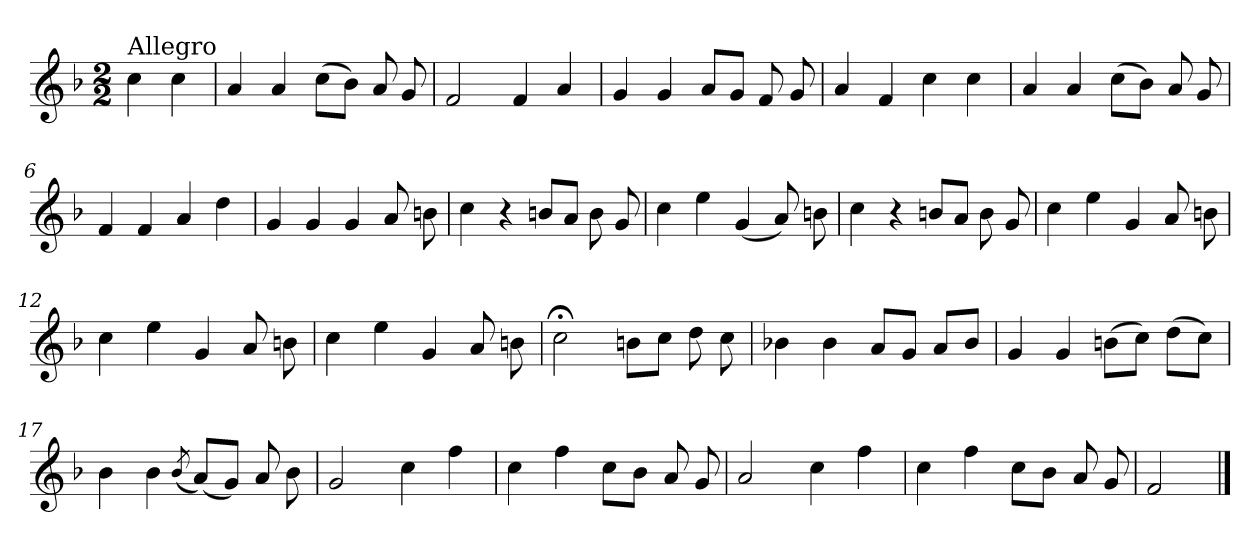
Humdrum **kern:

**kern
*part1
*staff1
*clefG2
*k[b-]
*F:
*M2/2
=
!LO:TX:a:t=Allegro
4cc\
4cc\
=1
4a/
4a/
(>8cc\L
8b-\J)
8a/
8g/
=2
2f/
4f/
4a/
=3
4g/
4g/
8a/L
8g/J
8f/
8g/
=4
4a/
4f/
4cc\
4cc\
!!LO:LB:g=z
=5
4a/
4a/
(>8cc\L
8b-\J)
8a/
8g/
=6
4f/
4f/
4a/
4dd\
=7
4g/
4g/
4g/
8a/
8bn\
=8
4cc\
4r
8bn/L
8a/J
8b\
8g/
=9
4cc\
4ee\
(<4g/
8a/)
8bn\
!!LO:LB:g=z
=10
4cc\
4r
8bn/L
8a/J
8b\
8g/
=11
4cc\
4ee\
4g/
8a/
8bn\
=12
4cc\
4ee\
4g/
8a/
8bn\
=13
4cc\
4ee\
4g/
8a/
8bn\
=14
2cc;<\
8bn\L
8cc\J
8dd\
8cc\
!!LO:LB:g=z
=15
4b-X\
4b-\
8a/L
8g/J
8a/L
8b-/J
=16
4g/
4g/
(>8bn\L
8cc\J)
(>8dd\L
8cc\J)
=17
4b-\
4b-\
(<8qb-/
(<8a/L)
8g/J)
8a/
8b-\
=18
2g/
4cc\
4ff\
=19
4cc\
4ff\
8cc\L
8b-\J
8a/
8g/
!!LO:LB:g=z
=20
2a/
4cc\
4ff\
=21
4cc\
4ff\
8cc\L
8b-\J
8a/
8g/
=22
2f/
==
*-
